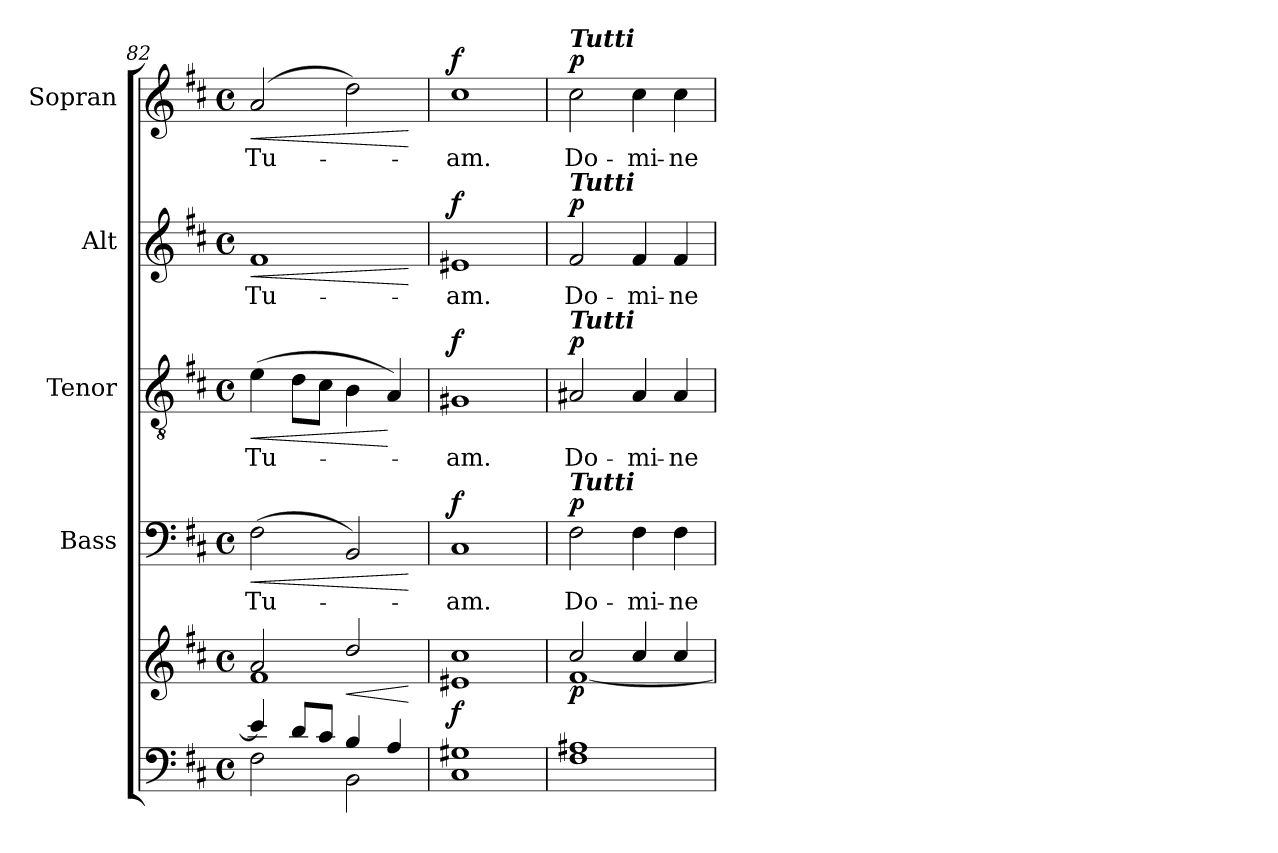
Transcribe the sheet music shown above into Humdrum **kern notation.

**kern	**kern	**dynam	**kern	**text	**dynam	**kern	**text	**dynam	**kern	**text	**dynam	**kern	**text	**dynam
*part5	*part5	*part5	*part4	*part4	*part4	*part3	*part3	*part3	*part2	*part2	*part2	*part1	*part1	*part1
*staff6	*staff5	*staff5/6	*staff4	*staff4	*staff4	*staff3	*staff3	*staff3	*staff2	*staff2	*staff2	*staff1	*staff1	*staff1
*	*	*	*I"Bass	*	*	*I"Tenor	*	*	*I"Alt	*	*	*I"Sopran	*	*
*	*	*	*I'B.	*	*	*I'T.	*	*	*I'A.	*	*	*I'S.	*	*
*clefF4	*clefG2	*	*clefF4	*	*	*clefGv2	*	*	*clefG2	*	*	*clefG2	*	*
*k[f#c#]	*k[f#c#]	*	*k[f#c#]	*	*	*k[f#c#]	*	*	*k[f#c#]	*	*	*k[f#c#]	*	*
*D:	*D:	*	*D:	*	*	*D:	*	*	*D:	*	*	*D:	*	*
*M4/4	*M4/4	*	*M4/4	*	*	*M4/4	*	*	*M4/4	*	*	*M4/4	*	*
*met(c)	*met(c)	*	*met(c)	*	*	*met(c)	*	*	*met(c)	*	*	*met(c)	*	*
=82	=82	=82	=82	=82	=82	=82	=82	=82	=82	=82	=82	=82	=82	=82
*^	*^	*	*	*	*	*	*	*	*	*	*	*	*	*
!	!	!	!	!	!	!LO:LY:b	!LO:HP:b	!	!LO:LY:b	!LO:HP:b	!	!LO:LY:b	!LO:HP:b	!	!LO:LY:b	!LO:HP:b
4e/]	2F#\	2a/	1f#	.	(>2F#\	Tu-	<	(>4e\	Tu-	<	1f#	Tu-	<	(2a/	Tu-	<
8d/L	.	.	.	.	.	.	.	8d\L	.	.	.	.	.	.	.	.
8c#/J	.	.	.	.	.	.	.	8c#\J	.	.	.	.	.	.	.	.
!	!	!	!	!LO:HP:b	!	!	!	!	!	!	!	!	!	!	!	!
4B/	2BB\	2dd/	.	<	2BB/)	.	.	4B\	.	.	.	.	.	2dd\)	.	.
4A/	.	.	.	.	.	.	.	4A/)	.	[	.	.	.	.	.	.
*v	*v	*	*	*	*	*	*	*	*	*	*	*	*	*	*	*
*	*v	*v	*	*	*	*	*	*	*	*	*	*	*	*	*
.	.	[	.	.	[	.	.	.	.	.	[	.	.	[
=83	=83	=83	=83	=83	=83	=83	=83	=83	=83	=83	=83	=83	=83	=83
*^	*^	*	*	*	*	*	*	*	*	*	*	*	*	*
!	!	!	!	!LO:DY:b	!	!LO:LY:b	!LO:DY:a	!	!LO:LY:b	!LO:DY:a	!	!LO:LY:b	!LO:DY:a	!	!LO:LY:b	!LO:DY:a
1G#X	1C#	1cc#	1e#X	f	1C#	-am.	f	1G#X	-am.	f	1e#X	-am.	f	1cc#	-am.	f
!!LO:PB:g=z
=84	=84	=84	=84	=84	=84	=84	=84	=84	=84	=84	=84	=84	=84	=84	=84	=84
!	!	!	!	!	!	!	!	!	!	!	!	!	!	!LO:TX:a:Bi:t=Tutti	!	!
!	!	!	!	!	!	!	!	!	!	!	!LO:TX:a:Bi:t=Tutti	!	!	!	!	!
!	!	!	!	!	!	!	!	!LO:TX:a:Bi:t=Tutti	!	!	!	!	!	!	!	!
!	!	!	!	!	!LO:TX:a:Bi:t=Tutti	!	!	!	!	!	!	!	!	!	!	!
!	!	!	!	!LO:DY:b	!	!LO:LY:b	!LO:DY:a	!	!LO:LY:b	!LO:DY:a	!	!LO:LY:b	!LO:DY:a	!	!LO:LY:b	!LO:DY:a
1A#X	1F#	2cc#/	[<1f#	p	2F#\	Do-	p	2A#X/	Do-	p	2f#/	Do-	p	2cc#\	Do-	p
!	!	!	!	!	!	!LO:LY:b	!	!	!LO:LY:b	!	!	!LO:LY:b	!	!	!LO:LY:b	!
.	.	4cc#/	.	.	4F#\	-mi-	.	4A#/	-mi-	.	4f#/	-mi-	.	4cc#\	-mi-	.
!	!	!	!	!	!	!LO:LY:b	!	!	!LO:LY:b	!	!	!LO:LY:b	!	!	!LO:LY:b	!
.	.	4cc#/	.	.	4F#\	-ne	.	4A#/	-ne	.	4f#/	-ne	.	4cc#\	-ne	.
*v	*v	*	*	*	*	*	*	*	*	*	*	*	*	*	*	*
*	*v	*v	*	*	*	*	*	*	*	*	*	*	*	*	*
=	=	=	=	=	=	=	=	=	=	=	=	=	=	=
*-	*-	*-	*-	*-	*-	*-	*-	*-	*-	*-	*-	*-	*-	*-
